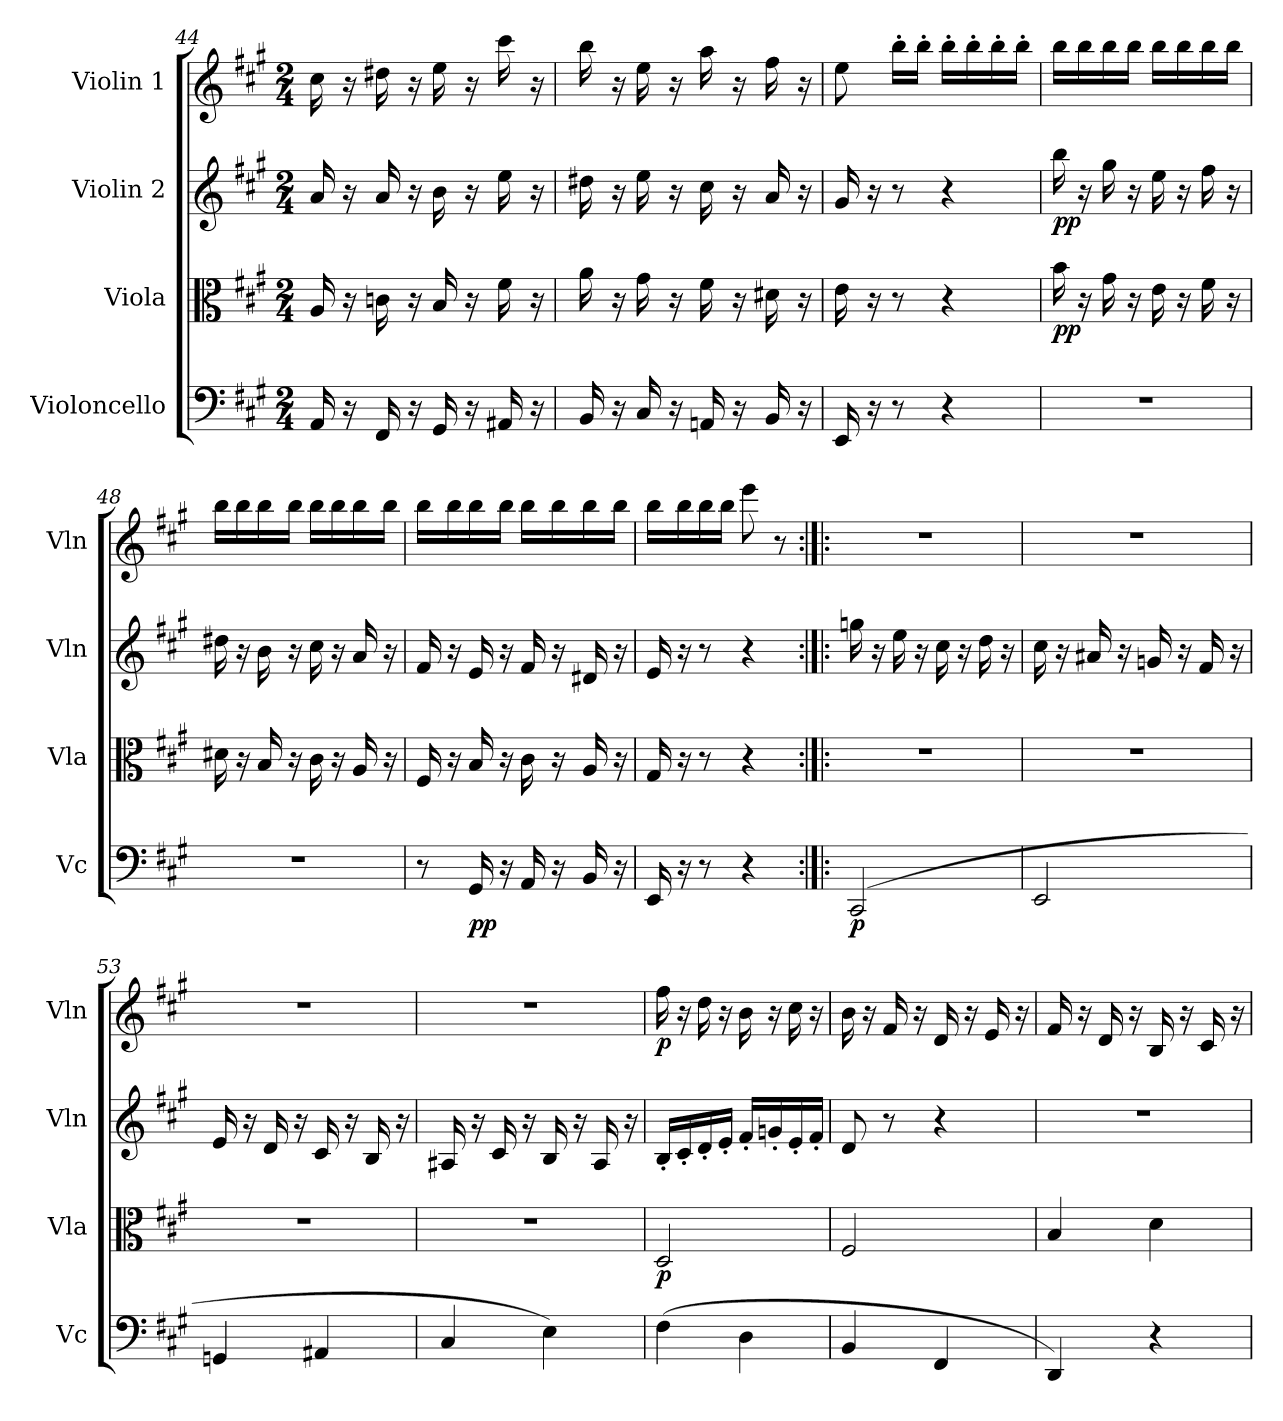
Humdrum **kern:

**kern	**dynam	**kern	**dynam	**kern	**dynam	**kern	**dynam
*part4	*part4	*part3	*part3	*part2	*part2	*part1	*part1
*staff4	*staff4	*staff3	*staff3	*staff2	*staff2	*staff1	*staff1
*I"Violoncello	*	*I"Viola	*	*I"Violin 2	*	*I"Violin 1	*
*I'Vc	*	*I'Vla	*	*I'Vln	*	*I'Vln	*
*clefF4	*	*clefC3	*	*clefG2	*	*clefG2	*
*k[f#c#g#]	*	*k[f#c#g#]	*	*k[f#c#g#]	*	*k[f#c#g#]	*
*M2/4	*	*M2/4	*	*M2/4	*	*M2/4	*
=44	=44	=44	=44	=44	=44	=44	=44
16AA/	.	16A/	.	16a/	.	16cc#\	.
16r	.	16r	.	16r	.	16r	.
16FF#/	.	16cn\	.	16a/	.	16dd#X\	.
16r	.	16r	.	16r	.	16r	.
16GG#/	.	16B/	.	16b\	.	16ee\	.
16r	.	16r	.	16r	.	16r	.
16AA#X/	.	16f#\	.	16ee\	.	16ccc#\	.
16r	.	16r	.	16r	.	16r	.
!!LO:LB:g=z
=45	=45	=45	=45	=45	=45	=45	=45
16BB/	.	16a\	.	16dd#X\	.	16bb\	.
16r	.	16r	.	16r	.	16r	.
16C#/	.	16g#\	.	16ee\	.	16ee\	.
16r	.	16r	.	16r	.	16r	.
16AAn/	.	16f#\	.	16cc#\	.	16aa\	.
16r	.	16r	.	16r	.	16r	.
16BB/	.	16d#X\	.	16a/	.	16ff#\	.
16r	.	16r	.	16r	.	16r	.
=46	=46	=46	=46	=46	=46	=46	=46
16EE/	.	16e\	.	16g#/	.	8ee\	.
16r	.	16r	.	16r	.	.	.
8r	.	8r	.	8r	.	16bb'\LL	.
.	.	.	.	.	.	16bb'\JJ	.
4r	.	4r	.	4r	.	16bb'\LL	.
.	.	.	.	.	.	16bb'\	.
.	.	.	.	.	.	16bb'\	.
.	.	.	.	.	.	16bb'\JJ	.
!!LO:LB:g=z
=47	=47	=47	=47	=47	=47	=47	=47
!	!	!	!LO:DY:b	!	!LO:DY:b	!	!
2r	.	16b\	pp	16bb\	pp	16bb\LL	.
.	.	16r	.	16r	.	16bb\	.
.	.	16g#\	.	16gg#\	.	16bb\	.
.	.	16r	.	16r	.	16bb\JJ	.
.	.	16e\	.	16ee\	.	16bb\LL	.
.	.	16r	.	16r	.	16bb\	.
.	.	16f#\	.	16ff#\	.	16bb\	.
.	.	16r	.	16r	.	16bb\JJ	.
=48	=48	=48	=48	=48	=48	=48	=48
2r	.	16d#X\	.	16dd#X\	.	16bb\LL	.
.	.	16r	.	16r	.	16bb\	.
.	.	16B/	.	16b\	.	16bb\	.
.	.	16r	.	16r	.	16bb\JJ	.
.	.	16c#\	.	16cc#\	.	16bb\LL	.
.	.	16r	.	16r	.	16bb\	.
.	.	16A/	.	16a/	.	16bb\	.
.	.	16r	.	16r	.	16bb\JJ	.
=49	=49	=49	=49	=49	=49	=49	=49
8r	.	16F#/	.	16f#/	.	16bb\LL	.
.	.	16r	.	16r	.	16bb\	.
!	!LO:DY:b	!	!	!	!	!	!
16GG#/	pp	16B/	.	16e/	.	16bb\	.
16r	.	16r	.	16r	.	16bb\JJ	.
16AA/	.	16c#\	.	16f#/	.	16bb\LL	.
16r	.	16r	.	16r	.	16bb\	.
16BB/	.	16A/	.	16d#X/	.	16bb\	.
16r	.	16r	.	16r	.	16bb\JJ	.
=50	=50	=50	=50	=50	=50	=50	=50
16EE/	.	16G#/	.	16e/	.	16bb\LL	.
16r	.	16r	.	16r	.	16bb\	.
8r	.	8r	.	8r	.	16bb\	.
.	.	.	.	.	.	16bb\JJ	.
4r	.	4r	.	4r	.	8eee\	.
.	.	.	.	.	.	8r	.
=51:|!|:	=51:|!|:	=51:|!|:	=51:|!|:	=51:|!|:	=51:|!|:	=51:|!|:	=51:|!|:
!	!LO:DY:b	!	!	!	!	!	!
(<2CC#/	p	2r	.	16ggn\	.	2r	.
.	.	.	.	16r	.	.	.
.	.	.	.	16ee\	.	.	.
.	.	.	.	16r	.	.	.
.	.	.	.	16cc#\	.	.	.
.	.	.	.	16r	.	.	.
.	.	.	.	16dd\	.	.	.
.	.	.	.	16r	.	.	.
=52	=52	=52	=52	=52	=52	=52	=52
2EE/	.	2r	.	16cc#\	.	2r	.
.	.	.	.	16r	.	.	.
.	.	.	.	16a#X/	.	.	.
.	.	.	.	16r	.	.	.
.	.	.	.	16gn/	.	.	.
.	.	.	.	16r	.	.	.
.	.	.	.	16f#/	.	.	.
.	.	.	.	16r	.	.	.
!!LO:LB:g=z
=53	=53	=53	=53	=53	=53	=53	=53
4GGn/	.	2r	.	16e/	.	2r	.
.	.	.	.	16r	.	.	.
.	.	.	.	16d/	.	.	.
.	.	.	.	16r	.	.	.
4AA#X/	.	.	.	16c#/	.	.	.
.	.	.	.	16r	.	.	.
.	.	.	.	16B/	.	.	.
.	.	.	.	16r	.	.	.
=54	=54	=54	=54	=54	=54	=54	=54
4C#/	.	2r	.	16A#X/	.	2r	.
.	.	.	.	16r	.	.	.
.	.	.	.	16c#/	.	.	.
.	.	.	.	16r	.	.	.
4E\)	.	.	.	16B/	.	.	.
.	.	.	.	16r	.	.	.
.	.	.	.	16A#/	.	.	.
.	.	.	.	16r	.	.	.
!!LO:LB:g=z
=55	=55	=55	=55	=55	=55	=55	=55
!	!	!	!LO:DY:b	!	!	!	!LO:DY:b
(4F#\	.	2D/	p	16B'/LL	.	16ff#\	p
.	.	.	.	16c#'/	.	16r	.
.	.	.	.	16d'/	.	16dd\	.
.	.	.	.	16e'/JJ	.	16r	.
4D\	.	.	.	16f#'/LL	.	16b\	.
.	.	.	.	16gn'/	.	16r	.
.	.	.	.	16e'/	.	16cc#\	.
.	.	.	.	16f#'/JJ	.	16r	.
=56	=56	=56	=56	=56	=56	=56	=56
4BB/	.	2F#/	.	8d/	.	16b\	.
.	.	.	.	.	.	16r	.
.	.	.	.	8r	.	16f#/	.
.	.	.	.	.	.	16r	.
4FF#/	.	.	.	4r	.	16d/	.
.	.	.	.	.	.	16r	.
.	.	.	.	.	.	16e/	.
.	.	.	.	.	.	16r	.
=57	=57	=57	=57	=57	=57	=57	=57
4DD/)	.	4B/	.	2r	.	16f#/	.
.	.	.	.	.	.	16r	.
.	.	.	.	.	.	16d/	.
.	.	.	.	.	.	16r	.
4r	.	4d\	.	.	.	16B/	.
.	.	.	.	.	.	16r	.
.	.	.	.	.	.	16c#/	.
.	.	.	.	.	.	16r	.
=	=	=	=	=	=	=	=
*-	*-	*-	*-	*-	*-	*-	*-
